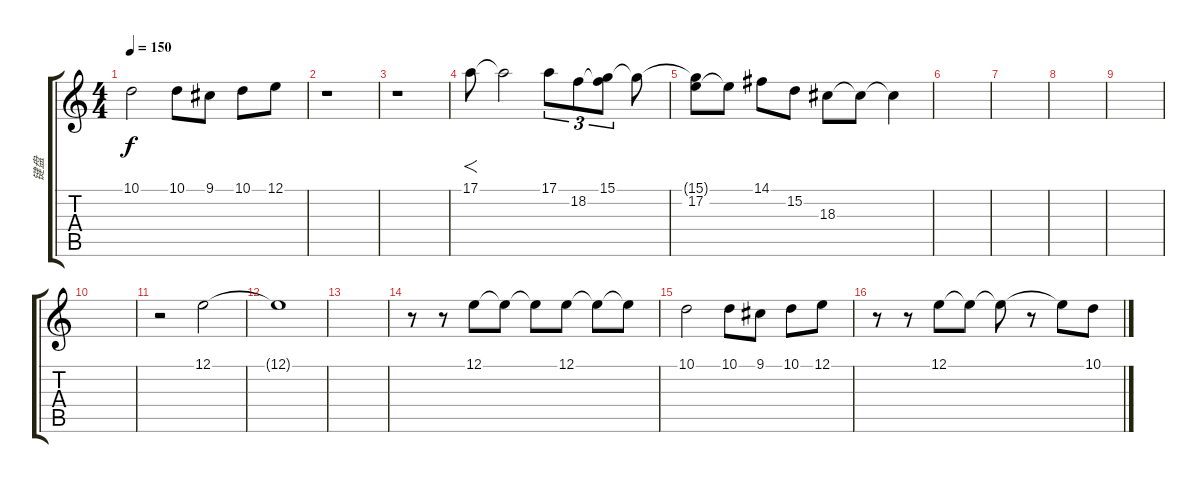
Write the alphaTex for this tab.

\track ("键盘" "键盘") {instrument stringensemble1}
\staff {score tabs}
\tuning (E4 B3 G3 D3 A2 E2) {hide}
\ts (4 4)
\tempo 150
\clef g2
\ks c
10.1{t}.2{dy f} 10.1.8 9.1.8 10.1.8 12.1.8 |
r.1 |
r.1 |
17.1.8{f} 17.1{t}.2 17.1.8{tu (3 2)} 18.2.8{tu (3 2)} (15.1 18.2{t}).8{tu (3 2)} 15.1{t}.8 |
(15.1{t} 17.2).8 17.2{t}.8 14.1.8 15.2.8 18.3.8 18.3{t}.8 18.3{t}.4 |
|
|
|
|
|
r.2 12.1.2 |
12.1{t}.1 |
|
r.8 r.8 12.1.8 12.1{t}.8 12.1{t}.8 12.1.8 12.1{t}.8 12.1{t}.8 |
10.1.2 10.1.8 9.1.8 10.1.8 12.1.8 |
r.8 r.8 12.1.8 12.1{t}.8 12.1{t}.8 r.8 12.1{t}.8 10.1.8
